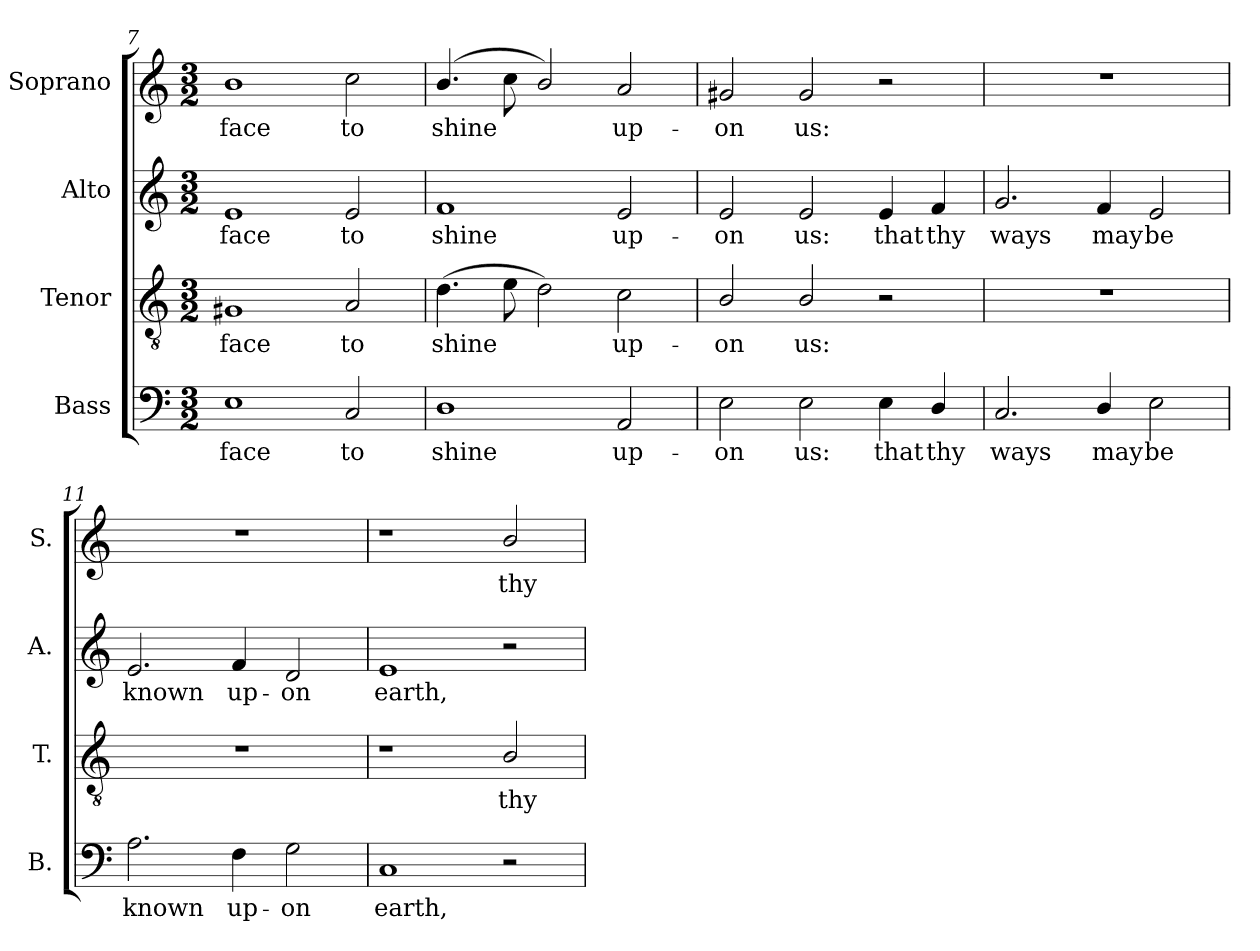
**kern	**text	**kern	**text	**kern	**text	**kern	**text
*part4	*part4	*part3	*part3	*part2	*part2	*part1	*part1
*staff4	*staff4	*staff3	*staff3	*staff2	*staff2	*staff1	*staff1
*I"Bass	*	*I"Tenor	*	*I"Alto	*	*I"Soprano	*
*I'B.	*	*I'T.	*	*I'A.	*	*I'S.	*
*clefF4	*	*clefGv2	*	*clefG2	*	*clefG2	*
*	*	*ITrd7c12	*	*	*	*	*
*k[]	*	*k[]	*	*k[]	*	*k[]	*
*C:	*	*C:	*	*C:	*	*C:	*
*M3/2	*	*M3/2	*	*M3/2	*	*M3/2	*
=7	=7	=7	=7	=7	=7	=7	=7
!	!LO:LY:b:color=#000000	!	!	!	!	!	!
!	!	!	!LO:LY:b:color=#000000	!	!	!	!
!	!	!	!	!	!LO:LY:b:color=#000000	!	!
!	!	!	!	!	!	!	!LO:LY:b:color=#000000
1Ei	face	1GG#Xi	face	1ei	face	1bi	face
!	!LO:LY:b:color=#000000	!	!	!	!	!	!
!	!	!	!LO:LY:b:color=#000000	!	!	!	!
!	!	!	!	!	!LO:LY:b:color=#000000	!	!
!	!	!	!	!	!	!	!LO:LY:b:color=#000000
2Ci/	to	2AAi/	to	2ei/	to	2cci\	to
=8	=8	=8	=8	=8	=8	=8	=8
!	!LO:LY:b:color=#000000	!	!	!	!	!	!
!	!	!	!LO:LY:b:color=#000000	!	!	!	!
!	!	!	!	!	!LO:LY:b:color=#000000	!	!
!	!	!	!	!	!	!	!LO:LY:b:color=#000000
1Di	shine	(4.Di\	shine	1fi	shine	(4.bi/	shine
.	.	8Ei\	.	.	.	8cci\	.
.	.	2Di\)	.	.	.	2bi/)	.
!	!LO:LY:b:color=#000000	!	!	!	!	!	!
!	!	!	!LO:LY:b:color=#000000	!	!	!	!
!	!	!	!	!	!LO:LY:b:color=#000000	!	!
!	!	!	!	!	!	!	!LO:LY:b:color=#000000
2AAi/	up-	2Ci\	up-	2ei/	up-	2ai/	up-
=9	=9	=9	=9	=9	=9	=9	=9
!	!LO:LY:b:color=#000000	!	!	!	!	!	!
!	!	!	!LO:LY:b:color=#000000	!	!	!	!
!	!	!	!	!	!LO:LY:b:color=#000000	!	!
!	!	!	!	!	!	!	!LO:LY:b:color=#000000
2Ei\	-on	2BBi/	-on	2ei/	-on	2g#Xi/	-on
!	!LO:LY:b:color=#000000	!	!	!	!	!	!
!	!	!	!LO:LY:b:color=#000000	!	!	!	!
!	!	!	!	!	!LO:LY:b:color=#000000	!	!
!	!	!	!	!	!	!	!LO:LY:b:color=#000000
2Ei\	us:	2BBi/	us:	2ei/	us:	2g#i/	us:
!	!LO:LY:b:color=#000000	!	!	!	!	!	!
!	!	!	!	!	!LO:LY:b:color=#000000	!	!
4Ei\	that	2r	.	4ei/	that	2r	.
!	!LO:LY:b:color=#000000	!	!	!	!	!	!
!	!	!	!	!	!LO:LY:b:color=#000000	!	!
4Di/	thy	.	.	4fi/	thy	.	.
=10	=10	=10	=10	=10	=10	=10	=10
!	!LO:LY:b:color=#000000	!LO:N:vis=1	!	!	!	!	!
!	!	!	!	!	!LO:LY:b:color=#000000	!LO:N:vis=1	!
2.Ci/	ways	1.r	.	2.gi/	ways	1.r	.
!	!LO:LY:b:color=#000000	!	!	!	!	!	!
!	!	!	!	!	!LO:LY:b:color=#000000	!	!
4Di/	may	.	.	4fi/	may	.	.
!	!LO:LY:b:color=#000000	!	!	!	!	!	!
!	!	!	!	!	!LO:LY:b:color=#000000	!	!
2Ei\	be	.	.	2ei/	be	.	.
!!LO:LB:g=z
=11	=11	=11	=11	=11	=11	=11	=11
!	!LO:LY:b:color=#000000	!LO:N:vis=1	!	!	!	!	!
!	!	!	!	!	!LO:LY:b:color=#000000	!LO:N:vis=1	!
2.Ai\	known	1.r	.	2.ei/	known	1.r	.
!	!LO:LY:b:color=#000000	!	!	!	!	!	!
!	!	!	!	!	!LO:LY:b:color=#000000	!	!
4Fi\	up-	.	.	4fi/	up-	.	.
!	!LO:LY:b:color=#000000	!	!	!	!	!	!
!	!	!	!	!	!LO:LY:b:color=#000000	!	!
2Gi\	-on	.	.	2di/	-on	.	.
=12	=12	=12	=12	=12	=12	=12	=12
!	!LO:LY:b:color=#000000	!	!	!	!	!	!
!	!	!	!	!	!LO:LY:b:color=#000000	!	!
1Ci	earth,	1r	.	1ei	earth,	1r	.
!	!	!	!LO:LY:b:color=#000000	!	!	!	!
!	!	!	!	!	!	!	!LO:LY:b:color=#000000
2r	.	2BBi/	thy	2r	.	2bi/	thy
=	=	=	=	=	=	=	=
*-	*-	*-	*-	*-	*-	*-	*-
